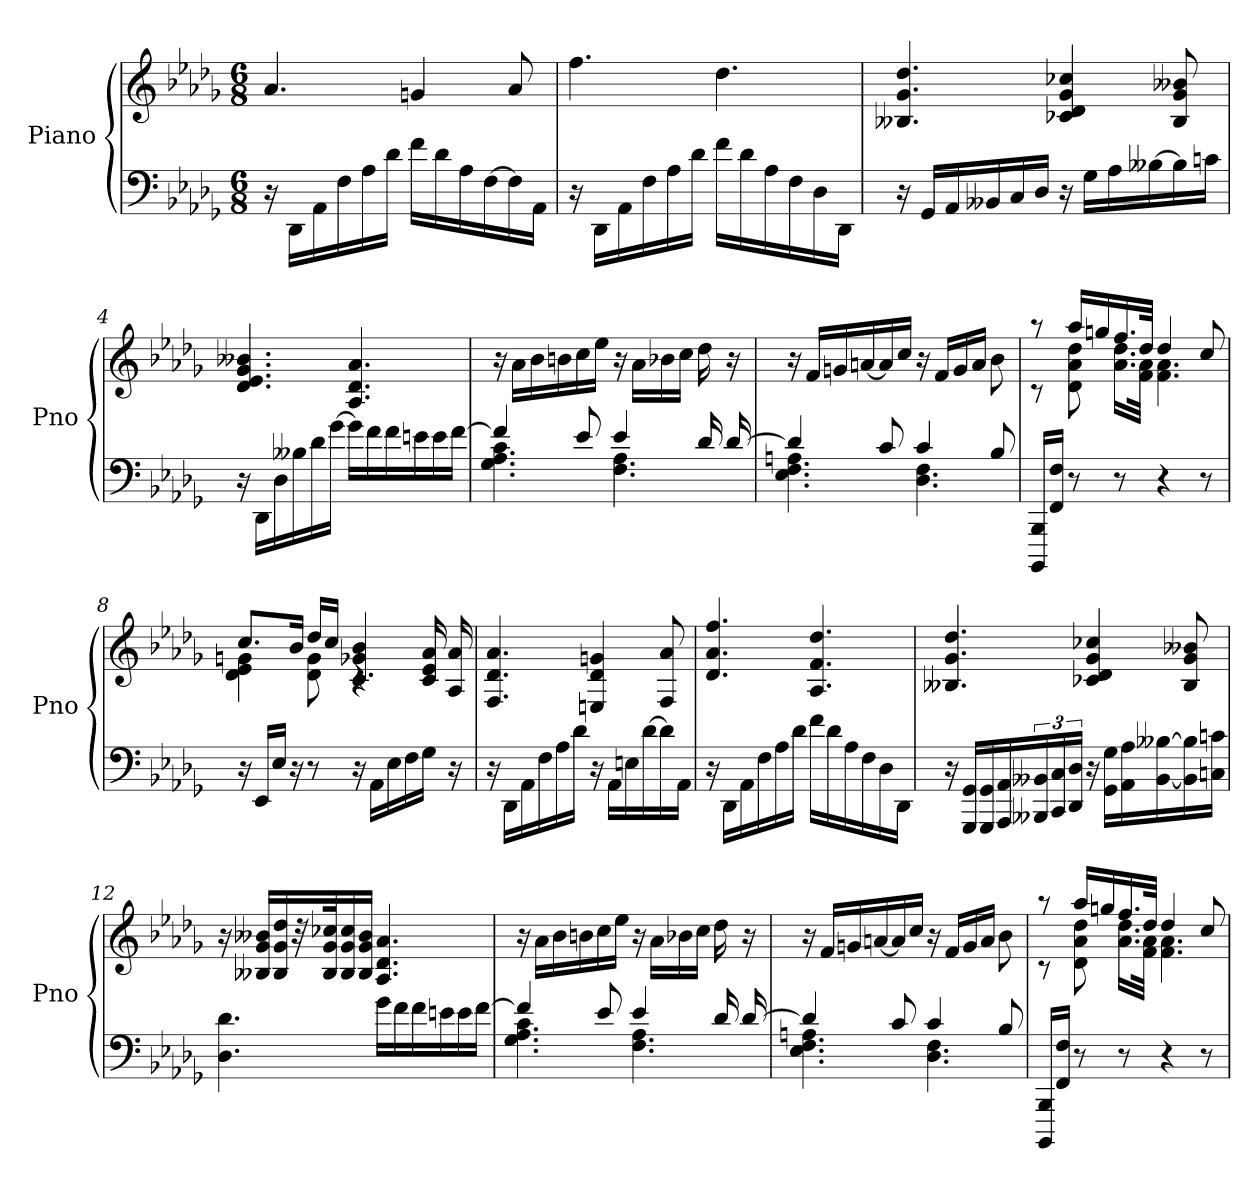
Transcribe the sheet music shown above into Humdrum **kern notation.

**kern	**kern
*part1	*part1
*staff2	*staff1
*I"Piano	*
*I'Pno	*
*clefF4	*clefG2
*k[b-e-a-d-g-]	*k[b-e-a-d-g-]
*D-:	*D-:
*M6/8	*M6/8
=1	=1
16r	4.a-
16DD-LL	.
16AA-	.
16F	.
16A-	.
16d-JJ	.
16fLL	4gn
16d-	.
16A-	.
[16F	.
16F]	8a-
16AA-JJ	.
=2	=2
16r	4.ff
16DD-LL	.
16AA-	.
16F	.
16A-	.
16d-JJ	.
16fLL	4.dd-
16d-	.
16A-	.
16F	.
16D-	.
16DD-JJ	.
=3	=3
16r	4.B--X 4.g- 4.dd-
16GG-LL	.
16AA-	.
16BB--X	.
16C	.
16D-JJ	.
16r	4c-X 4d- 4g- 4cc-X
16G-LL	.
16A-	.
[16B--X	.
16B--]	8B-- 8g- 8b--X
16cnJJ	.
=4	=4
16r	4.d- 4.e- 4.g- 4.b--X
16DD-LL	.
16D-	.
16B--X	.
16d-	.
[16g-JJ	.
16g-LL]	4.A- 4.d- 4.a-
16f	.
16f	.
16en	.
16e	.
[16fJJ	.
=5	=5
*^	*
4f]	4.G- 4.A- 4.c	16r
.	.	16a-LL
.	.	16b-
.	.	16bn
8e-	.	16cc
.	.	16ee-JJ
4e-	4.F 4.A-	16r
.	.	16a-LL
.	.	16b-X
.	.	16ccJJ
16d-	.	16dd-
[16d-	.	16r
=6	=6	=6
4d-]	4.E- 4.F 4.An	16r
.	.	16fLL
.	.	16gn
.	.	[16an
8c	.	16a]
.	.	16ccJJ
4c	4.D- 4.F	16r
.	.	16fLL
.	.	16g
.	.	16aJJ
8B-	.	8b-
*v	*v	*
=7	=7
*	*^
16BBBB- 16BBB-LL	8raa	8rc
16FF 16FJJ	.	.
8r	16aa-LL	8d- 8a- 8dd-
.	16ggn	.
8r	16.ff	16.a- 16.dd-LL
.	32dd-JJk	32f 32a-JJk
4r	4dd-	4.f 4.a-
8r	8cc	.
=8	=8	=8
16r	8.ccL	4d- 4e- 4gn
16EE-LL	.	.
16E-JJ	.	.
16r	16b-Jk	.
8r	16dd-LL	8d- 8g
.	16ccJJ	.
16r	4c 4g-X 4b-	4.rc
16AA-LL	.	.
16E-	.	.
16F	.	.
16G-JJ	16c 16e- 16a-	.
16r	16A- 16a-	.
*	*v	*v
=9	=9
16r	4.F 4.d- 4.a-
16DD-LL	.
16AA-	.
16F	.
16A-	.
16d-JJ	.
16r	4En 4d- 4gn
16AA-LL	.
16En	.
[16d-	.
16d-]	8F 8a-
16AA-JJ	.
=10	=10
16r	4.d- 4.a- 4.ff
16DD-LL	.
16AA-	.
16F	.
16A-	.
16d-JJ	.
16fLL	4.A- 4.f 4.dd-
16d-	.
16A-	.
16F	.
16D-	.
16DD-JJ	.
=11	=11
16r	4.B--X 4.g- 4.dd-
16GGG- 16GG-LL	.
16GGG- 16GG-	.
16AAA- 16AA-	.
24BBB--X 24BB--X	.
24CC 24C	.
24DD- 24D-JJ	.
16r	4c-X 4d- 4g- 4cc-X
16GG- 16G-LL	.
16AA- 16A-	.
[16BB-- [16B--X	.
16BB--] 16B--]	8B-- 8g- 8b--X
16Cn 16cnJJ	.
=12	=12
4.D- 4.d-	16r
.	16B--X 16g- 16b--XLL
.	16B-- 16g- 16dd-
.	32r
.	32B-- 32g- 32cc-XK
.	16B-- 16g- 16cc-
.	16B-- 16g- 16b--JJ
16g-LL	4.A- 4.d- 4.a-
16f	.
16f	.
16en	.
16e	.
[16fJJ	.
=13	=13
*^	*
4f]	4.G- 4.A- 4.c	16r
.	.	16a-LL
.	.	16b-
.	.	16bn
8e-	.	16cc
.	.	16ee-JJ
4e-	4.F 4.A-	16r
.	.	16a-LL
.	.	16b-X
.	.	16ccJJ
16d-	.	16dd-
[16d-	.	16r
=14	=14	=14
4d-]	4.E- 4.F 4.An	16r
.	.	16fLL
.	.	16gn
.	.	[16an
8c	.	16a]
.	.	16ccJJ
4c	4.D- 4.F	16r
.	.	16fLL
.	.	16g
.	.	16aJJ
8B-	.	8b-
*v	*v	*
=15	=15
*	*^
16BBBB- 16BBB-LL	8raa	8rc
16FF 16FJJ	.	.
8r	16aa-LL	8d- 8a- 8dd-
.	16ggn	.
8r	16.ff	16.a- 16.dd-LL
.	32dd-JJk	32f 32a-JJk
4r	4dd-	4.f 4.a-
8r	8cc	.
*	*v	*v
=	=
*-	*-
